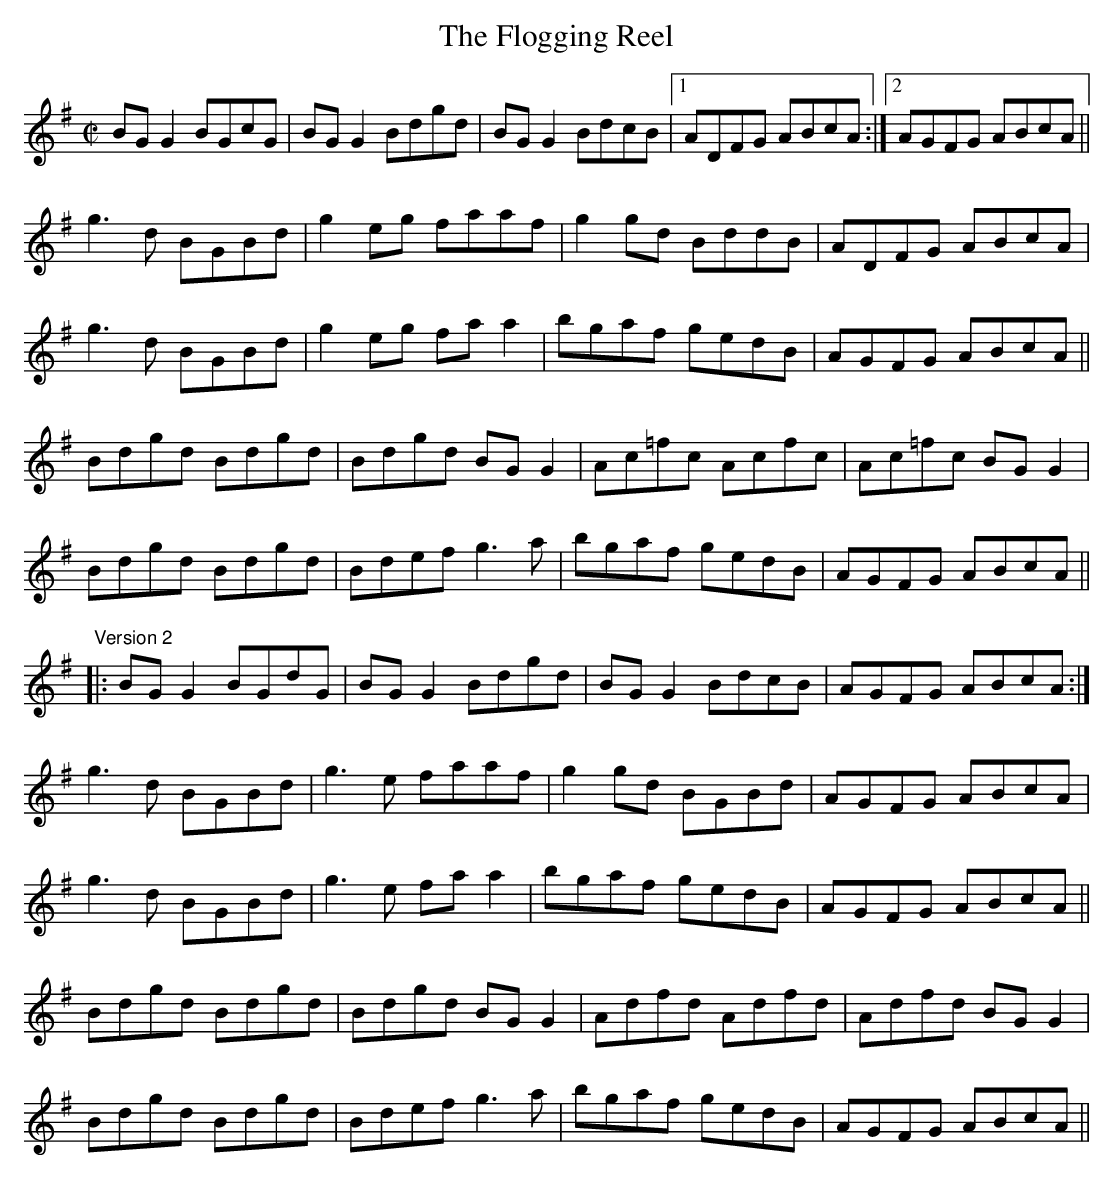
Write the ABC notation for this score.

X:1
T:Flogging Reel, The
M:C|
K:G
BGG2 BGcG|BGG2 Bdgd|BGG2 BdcB|1 ADFG ABcA:|2 AGFG ABcA||
g3d BGBd|g2eg faaf|g2gd BddB|ADFG ABcA|
g3d BGBd|g2eg faa2|bgaf gedB|AGFG ABcA||
Bdgd Bdgd|Bdgd BGG2|Ac=fc Acfc|Ac=fc BGG2|
Bdgd Bdgd|Bdef g3a|bgaf gedB|AGFG ABcA||
"Version 2"
|:BGG2 BGdG|BGG2 Bdgd|BGG2 BdcB|AGFG ABcA:|
g3d BGBd|g3e faaf|g2gd BGBd|AGFG ABcA|
g3d BGBd|g3e faa2|bgaf gedB|AGFG ABcA||
Bdgd Bdgd|Bdgd BGG2|Adfd Adfd|Adfd BGG2|
Bdgd Bdgd|Bdef g3a|bgaf gedB|AGFG ABcA||
